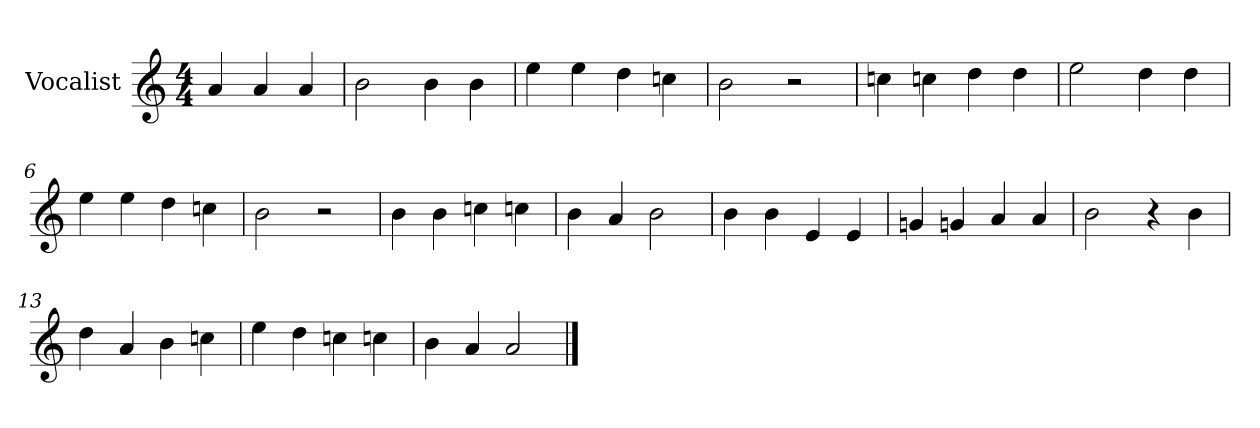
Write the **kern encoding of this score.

**kern
*part1
*staff1
*I"Vocalist
*k[]
*a:
*M4/4
=
4a
4a
4a
=1
2b
4b
4b
=2
4ee
4ee
4dd
4ccn
=3
2b
2r
=4
4ccn
4ccn
4dd
4dd
=5
2ee
4dd
4dd
=6
4ee
4ee
4dd
4ccn
=7
2b
2r
=8
4b
4b
4ccn
4ccn
=9
4b
4a
2b
=10
4b
4b
4e
4e
=11
4gn
4gn
4a
4a
=12
2b
4r
4b
=13
4dd
4a
4b
4ccn
=14
4ee
4dd
4ccn
4ccn
=15
4b
4a
2a
==
*-
